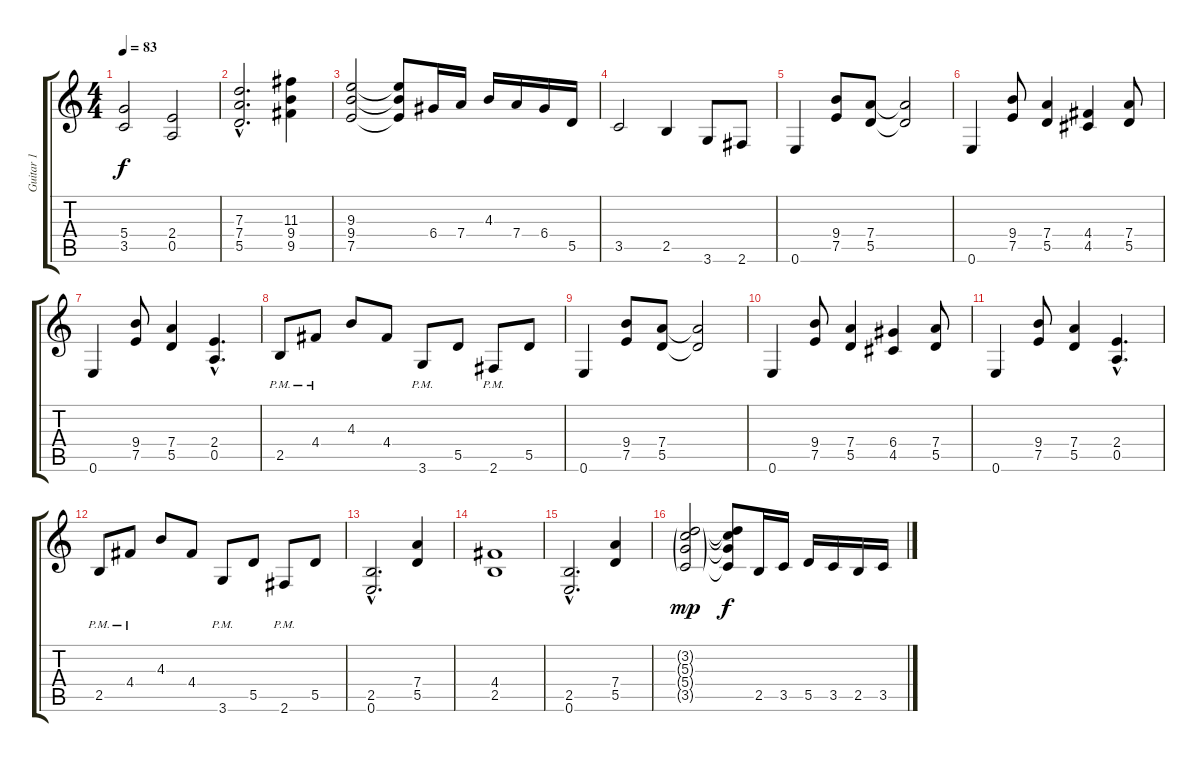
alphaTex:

\track ("Guitar 1" "Guitar 1") {instrument distortionguitar}
\staff {score tabs}
\tuning (E4 B3 G3 D3 A2 E2) {hide}
\ts (4 4)
\tempo 83
\clef g2
\ks c
(5.4 3.5).2{dy f} (2.4 0.5).2 |
(7.3 7.4{hac} 5.5{hac}).2{d} (11.3 9.4 9.5).4 |
(9.3 9.4 7.5).2 (9.3{t} 9.4{t} 7.5{t}).8 6.4.16 7.4.16 4.3.16 7.4.16 6.4.16 5.5.16 |
3.5.2 2.5.4 3.6.8 2.6.8 |
0.6.4 (9.4 7.5).8 (7.4 5.5).8 (7.4{t} 5.5{t}).2 |
0.6.4 (9.4 7.5).8 (7.4 5.5).4 (4.4 4.5).4 (7.4 5.5).8 |
0.6.4 (9.4 7.5).8 (7.4 5.5).4 (2.4{hac} 0.5{hac}).4{d} |
2.5{pm}.8 4.4{pm}.8 4.3.8 4.4.8 3.6{pm}.8 5.5.8 2.6{pm}.8 5.5.8 |
0.6.4 (9.4 7.5).8 (7.4 5.5).8 (7.4{t} 5.5{t}).2 |
0.6.4 (9.4 7.5).8 (7.4 5.5).4 (6.4 4.5).4 (7.4 5.5).8 |
0.6.4 (9.4 7.5).8 (7.4 5.5).4 (2.4{hac} 0.5{hac}).4{d} |
2.5{pm}.8 4.4{pm}.8 4.3.8 4.4.8 3.6{pm}.8 5.5.8 2.6{pm}.8 5.5.8 |
(2.5{hac} 0.6{hac}).2{d} (7.4 5.5).4 |
(4.4 2.5).1 |
(2.5{hac} 0.6{hac}).2{d} (7.4 5.5).4 |
(3.2{g} 5.3{g} 5.4{g} 3.5{g}).2{dy mp} (3.2{t} 5.3{t} 5.4{t} 3.5{t}).8{dy f} 2.5.16 3.5.16 5.5.16 3.5.16 2.5.16 3.5.16
